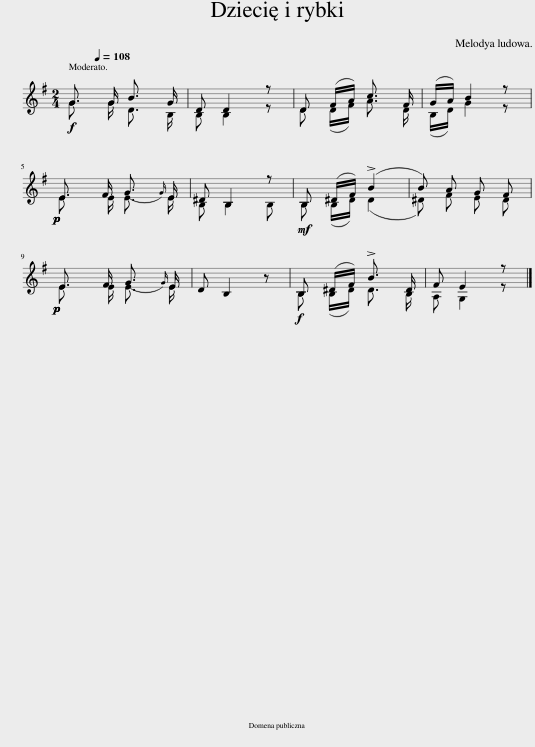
X:1
%%score ( 1 2 )
L:1/8
Q:1/4=108
M:2/4
I:linebreak $
K:G
V:1 treble
V:2 treble
V:1
!f! G3/2 G/ B3/2 G/ | D D2 z | D (F/A/) c3/2 F/ | (G/A/) B2 z |$!p!!p! E3/2 F/ (G3/2{G)} E/ | %5
 ^D B,2 z |!mf! B, (^D/F/) (!>!B2 | B) A G F |$!p!!p! E3/2 F/ (G3/2{G)} E/ | D B,2 z | %10
!f! B, (^D/F/) !>!B3/2 D/ | F E2 z |] %12
V:2
 G3/2 G/ D3/2 B,/ | B, B,2 z | D (D/F/) A3/2 D/ | (B,/D/) G2 z |$ E3/2 E/ E3/2 E/ | %5
 B, B,2 B, | B, (B,/^D/) (D2 | ^D) F E D |$ E3/2 E/ E3/2 E/ | x4 | %10
 B, (B,/^D/) D3/2 B,/ | A, G,2 z |] %12
